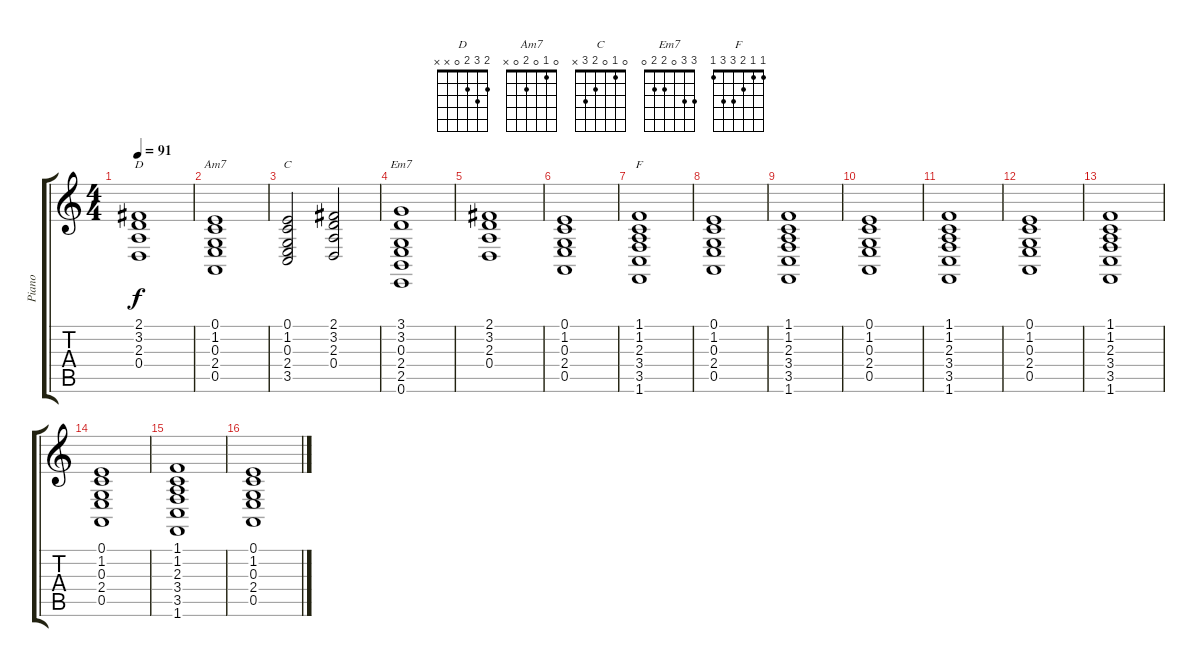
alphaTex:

\track ("Piano" "Piano") {instrument brightacousticpiano}
\staff {score tabs}
\tuning (E4 B3 G3 D3 A2 E2) {hide}
\chord ("D" 2 3 2 0 x x)
\chord ("Am7" 0 1 0 2 0 x)
\chord ("C" 0 1 0 2 3 x)
\chord ("Em7" 3 3 0 2 2 0)
\chord ("F" 1 1 2 3 3 1)
\ts (4 4)
\tempo 91
\clef g2
\ks c
(2.1 3.2 2.3 0.4).1{ch "D" dy f} |
(0.1 1.2 0.3 2.4 0.5).1{ch "Am7"} |
(0.1 1.2 0.3 2.4 3.5).2{ch "C"} (2.1 3.2 2.3 0.4).2 |
(3.1 3.2 0.3 2.4 2.5 0.6).1{ch "Em7"} |
(2.1 3.2 2.3 0.4).1 |
(0.1 1.2 0.3 2.4 0.5).1 |
(1.1 1.2 2.3 3.4 3.5 1.6).1{ch "F"} |
(0.1 1.2 0.3 2.4 0.5).1 |
(1.1 1.2 2.3 3.4 3.5 1.6).1 |
(0.1 1.2 0.3 2.4 0.5).1 |
(1.1 1.2 2.3 3.4 3.5 1.6).1 |
(0.1 1.2 0.3 2.4 0.5).1 |
(1.1 1.2 2.3 3.4 3.5 1.6).1 |
(0.1 1.2 0.3 2.4 0.5).1 |
(1.1 1.2 2.3 3.4 3.5 1.6).1 |
(0.1 1.2 0.3 2.4 0.5).1
